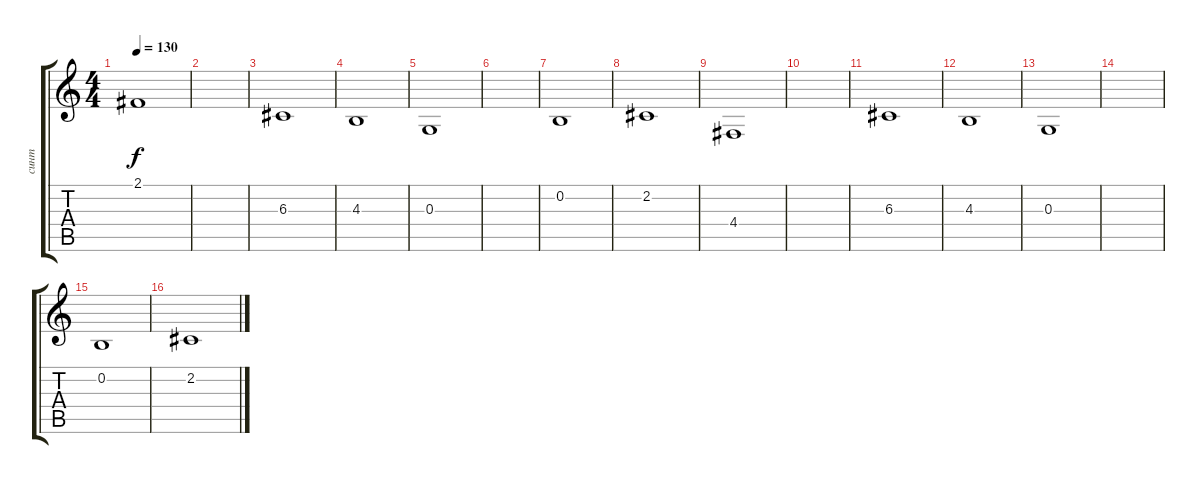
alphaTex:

\track ("синт" "синт") {instrument musicbox}
\staff {score tabs}
\tuning (E4 B3 G3 D3 A2 E2) {hide}
\ts (4 4)
\tempo 130
\clef g2
\ks c
2.1.1{dy f} |
|
6.3.1 |
4.3.1 |
0.3.1 |
|
0.2.1 |
2.2.1 |
4.4.1 |
|
6.3.1 |
4.3.1 |
0.3.1 |
|
0.2.1 |
2.2.1
